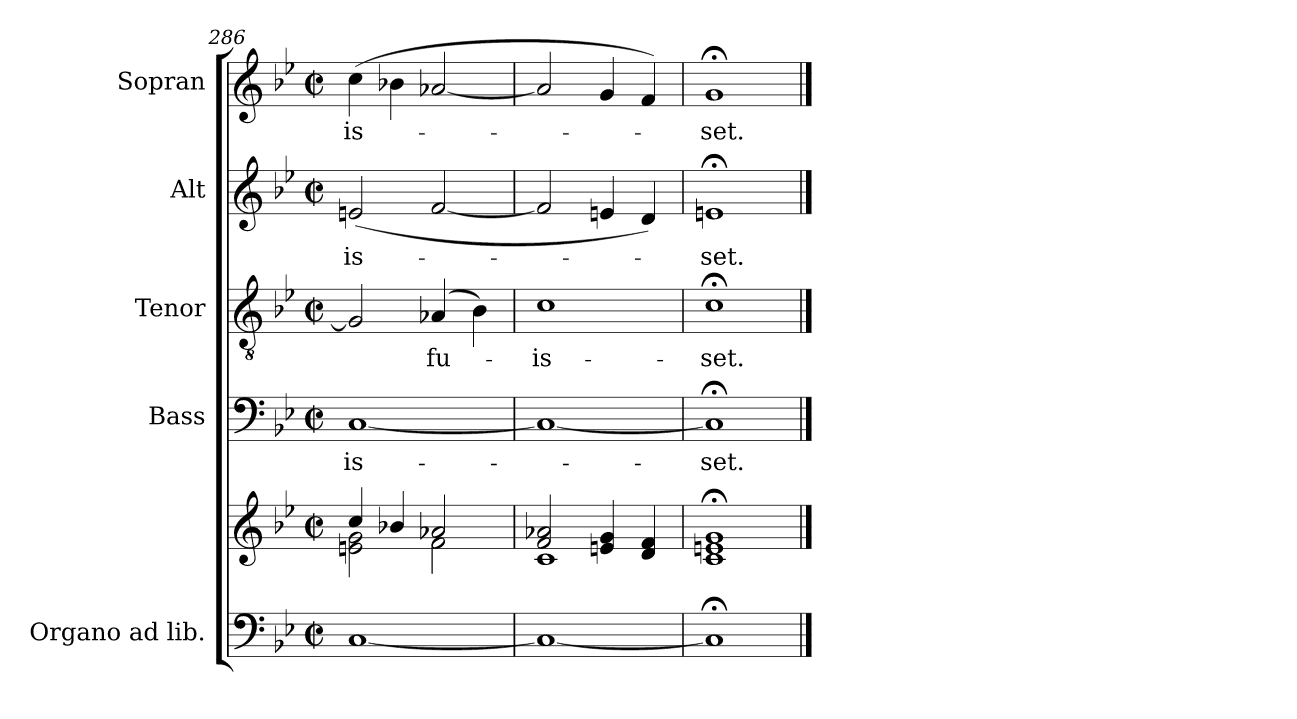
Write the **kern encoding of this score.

**kern	**kern	**kern	**text	**kern	**text	**kern	**text	**kern	**text
*part5	*part5	*part4	*part4	*part3	*part3	*part2	*part2	*part1	*part1
*staff6	*staff5	*staff4	*staff4	*staff3	*staff3	*staff2	*staff2	*staff1	*staff1
*I"Organo ad lib.	*	*I"Bass	*	*I"Tenor	*	*I"Alt	*	*I"Sopran	*
*	*	*I'B.	*	*I'T.	*	*I'A.	*	*I'S.	*
*clefF4	*clefG2	*clefF4	*	*clefGv2	*	*clefG2	*	*clefG2	*
*k[b-e-]	*k[b-e-]	*k[b-e-]	*	*k[b-e-]	*	*k[b-e-]	*	*k[b-e-]	*
*B-:	*B-:	*B-:	*	*B-:	*	*B-:	*	*B-:	*
*M2/2	*M2/2	*M2/2	*	*M2/2	*	*M2/2	*	*M2/2	*
*met(c|)	*met(c|)	*met(c|)	*	*met(c|)	*	*met(c|)	*	*met(c|)	*
=286	=286	=286	=286	=286	=286	=286	=286	=286	=286
*	*^	*	*	*	*	*	*	*	*
!	!	!	!	!LO:LY:b	!	!	!	!LO:LY:b	!	!LO:LY:b
[1C	4cc/	2en\ 2g\	[1C	-is-	2G/]	.	(<2en/	-is-	(>4cc\	-is-
.	4b-X/	.	.	.	.	.	.	.	4b-X\	.
!	!	!	!	!	!	!LO:LY:b	!	!	!	!
.	2a-X/	2f\	.	.	(4A-X/	fu-	[2f/	.	[2a-X/	.
.	.	.	.	.	4B-\)	.	.	.	.	.
=287	=287	=287	=287	=287	=287	=287	=287	=287	=287	=287
!	!	!	!	!	!	!LO:LY:b	!	!	!	!
1C_	2f/ 2a-X/	1c	1C_	.	1c	-is-	2f/]	.	2a-/]	.
.	4en/ 4g/	.	.	.	.	.	4en/	.	4g/	.
.	4d/ 4f/	.	.	.	.	.	4d/)	.	4f/)	.
=288	=288	=288	=288	=288	=288	=288	=288	=288	=288	=288
!	!	!	!	!LO:LY:b	!	!LO:LY:b	!	!LO:LY:b	!	!LO:LY:b
1C;]	1en;< 1g;<	1c	1C;<]	-set.	1c;<	-set.	1en;<	-set.	1g;<	-set.
*	*v	*v	*	*	*	*	*	*	*	*
==	==	==	==	==	==	==	==	==	==
*-	*-	*-	*-	*-	*-	*-	*-	*-	*-
